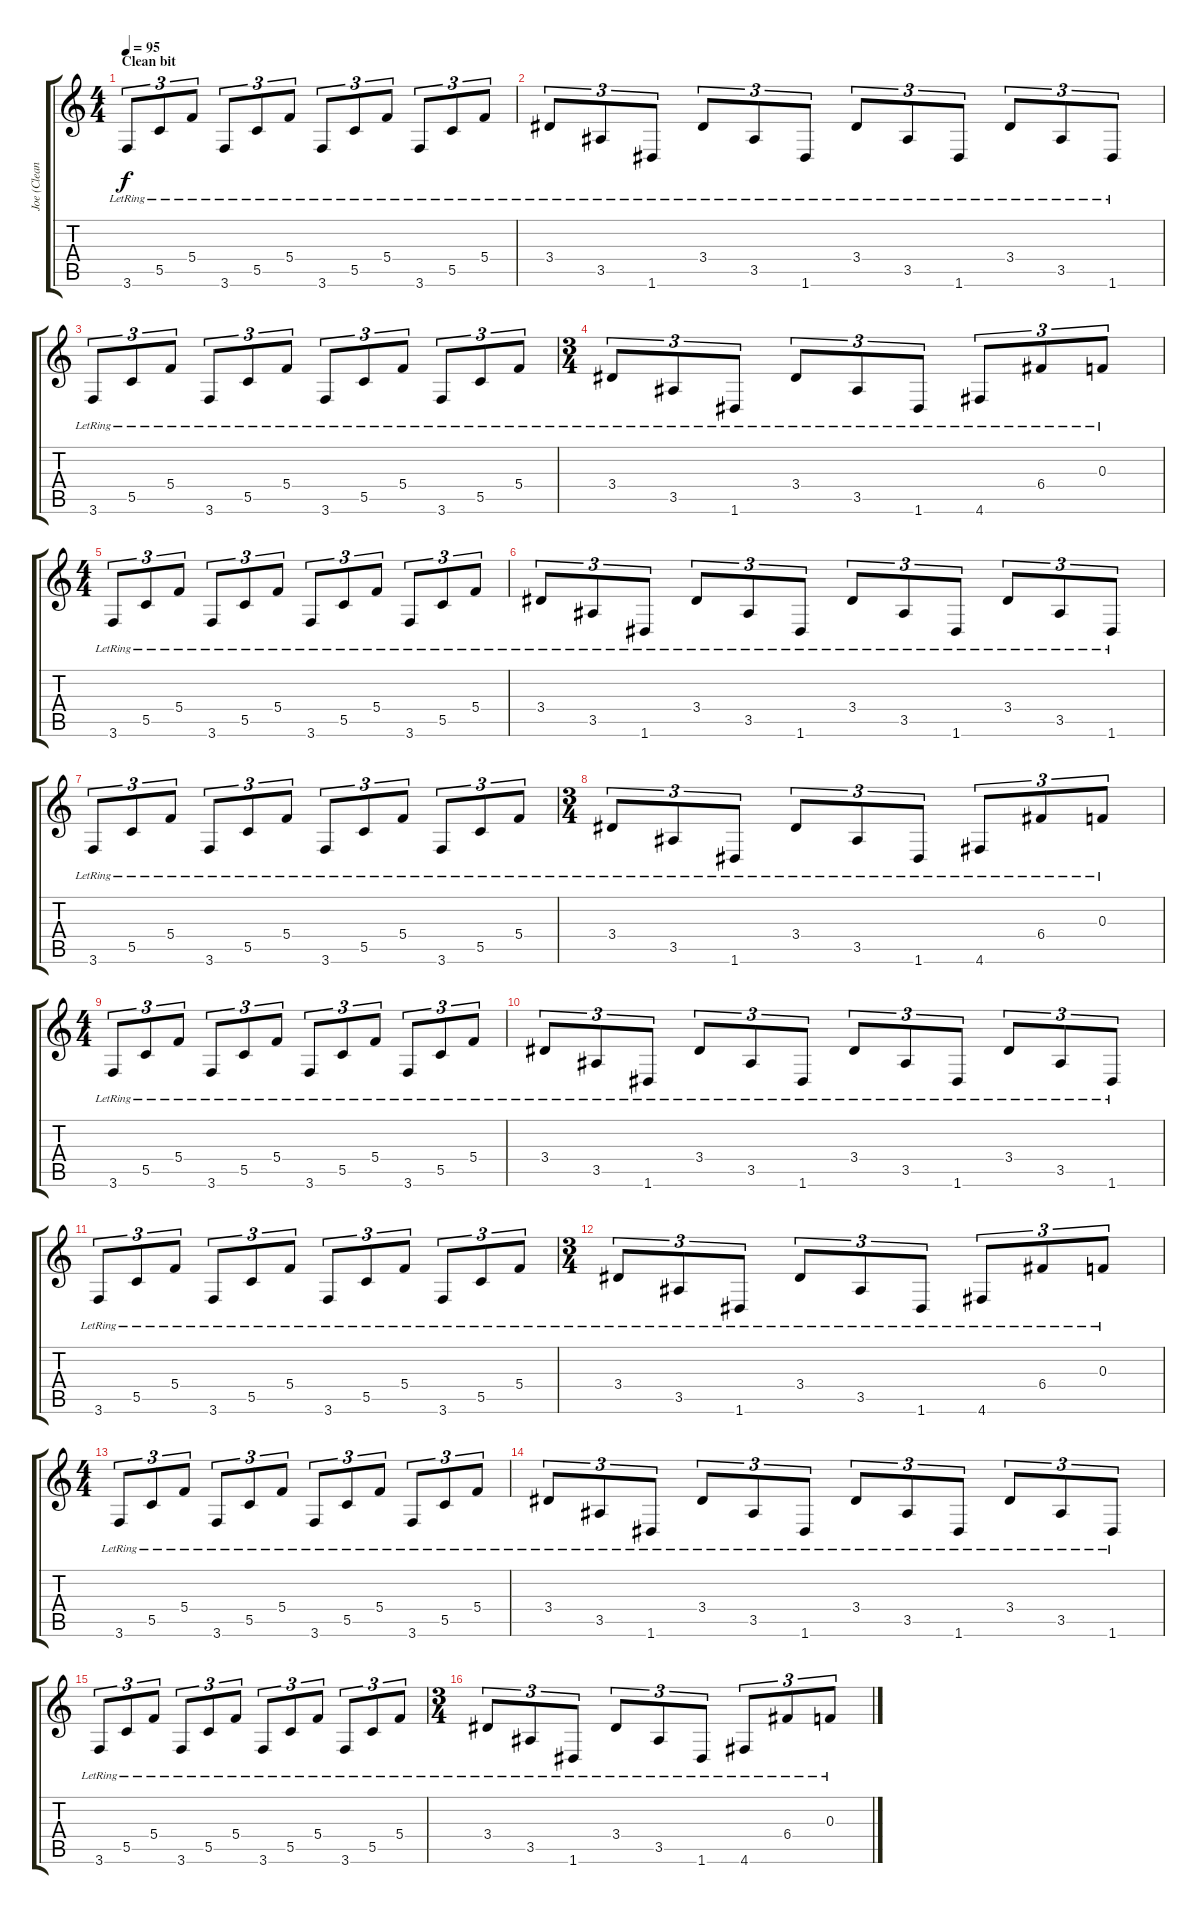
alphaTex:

\track ("Joe (Clean)" "Joe (Clean") {instrument electricguitarjazz}
\staff {score tabs}
\tuning (D4 A3 F3 C3 G2 D2) {hide}
\ts (4 4)
\section ("" "Clean bit")
\tempo 95
\clef g2
\ks c
3.6{lr}.8{tu (3 2) dy f} 5.5{lr}.8{tu (3 2)} 5.4{lr}.8{tu (3 2)} 3.6{lr}.8{tu (3 2)} 5.5{lr}.8{tu (3 2)} 5.4{lr}.8{tu (3 2)} 3.6{lr}.8{tu (3 2)} 5.5{lr}.8{tu (3 2)} 5.4{lr}.8{tu (3 2)} 3.6{lr}.8{tu (3 2)} 5.5{lr}.8{tu (3 2)} 5.4{lr}.8{tu (3 2)} |
3.4{lr}.8{tu (3 2)} 3.5{lr}.8{tu (3 2)} 1.6{lr}.8{tu (3 2)} 3.4{lr}.8{tu (3 2)} 3.5{lr}.8{tu (3 2)} 1.6{lr}.8{tu (3 2)} 3.4{lr}.8{tu (3 2)} 3.5{lr}.8{tu (3 2)} 1.6{lr}.8{tu (3 2)} 3.4{lr}.8{tu (3 2)} 3.5{lr}.8{tu (3 2)} 1.6{lr}.8{tu (3 2)} |
3.6{lr}.8{tu (3 2)} 5.5{lr}.8{tu (3 2)} 5.4{lr}.8{tu (3 2)} 3.6{lr}.8{tu (3 2)} 5.5{lr}.8{tu (3 2)} 5.4{lr}.8{tu (3 2)} 3.6{lr}.8{tu (3 2)} 5.5{lr}.8{tu (3 2)} 5.4{lr}.8{tu (3 2)} 3.6{lr}.8{tu (3 2)} 5.5{lr}.8{tu (3 2)} 5.4{lr}.8{tu (3 2)} |
\ts (3 4)
3.4{lr}.8{tu (3 2)} 3.5{lr}.8{tu (3 2)} 1.6{lr}.8{tu (3 2)} 3.4{lr}.8{tu (3 2)} 3.5{lr}.8{tu (3 2)} 1.6{lr}.8{tu (3 2)} 4.6{lr}.8{tu (3 2)} 6.4{lr}.8{tu (3 2)} 0.3{lr}.8{tu (3 2)} |
\ts (4 4)
3.6{lr}.8{tu (3 2)} 5.5{lr}.8{tu (3 2)} 5.4{lr}.8{tu (3 2)} 3.6{lr}.8{tu (3 2)} 5.5{lr}.8{tu (3 2)} 5.4{lr}.8{tu (3 2)} 3.6{lr}.8{tu (3 2)} 5.5{lr}.8{tu (3 2)} 5.4{lr}.8{tu (3 2)} 3.6{lr}.8{tu (3 2)} 5.5{lr}.8{tu (3 2)} 5.4{lr}.8{tu (3 2)} |
3.4{lr}.8{tu (3 2)} 3.5{lr}.8{tu (3 2)} 1.6{lr}.8{tu (3 2)} 3.4{lr}.8{tu (3 2)} 3.5{lr}.8{tu (3 2)} 1.6{lr}.8{tu (3 2)} 3.4{lr}.8{tu (3 2)} 3.5{lr}.8{tu (3 2)} 1.6{lr}.8{tu (3 2)} 3.4{lr}.8{tu (3 2)} 3.5{lr}.8{tu (3 2)} 1.6{lr}.8{tu (3 2)} |
3.6{lr}.8{tu (3 2)} 5.5{lr}.8{tu (3 2)} 5.4{lr}.8{tu (3 2)} 3.6{lr}.8{tu (3 2)} 5.5{lr}.8{tu (3 2)} 5.4{lr}.8{tu (3 2)} 3.6{lr}.8{tu (3 2)} 5.5{lr}.8{tu (3 2)} 5.4{lr}.8{tu (3 2)} 3.6{lr}.8{tu (3 2)} 5.5{lr}.8{tu (3 2)} 5.4{lr}.8{tu (3 2)} |
\ts (3 4)
3.4{lr}.8{tu (3 2)} 3.5{lr}.8{tu (3 2)} 1.6{lr}.8{tu (3 2)} 3.4{lr}.8{tu (3 2)} 3.5{lr}.8{tu (3 2)} 1.6{lr}.8{tu (3 2)} 4.6{lr}.8{tu (3 2)} 6.4{lr}.8{tu (3 2)} 0.3{lr}.8{tu (3 2)} |
\ts (4 4)
3.6{lr}.8{tu (3 2)} 5.5{lr}.8{tu (3 2)} 5.4{lr}.8{tu (3 2)} 3.6{lr}.8{tu (3 2)} 5.5{lr}.8{tu (3 2)} 5.4{lr}.8{tu (3 2)} 3.6{lr}.8{tu (3 2)} 5.5{lr}.8{tu (3 2)} 5.4{lr}.8{tu (3 2)} 3.6{lr}.8{tu (3 2)} 5.5{lr}.8{tu (3 2)} 5.4{lr}.8{tu (3 2)} |
3.4{lr}.8{tu (3 2)} 3.5{lr}.8{tu (3 2)} 1.6{lr}.8{tu (3 2)} 3.4{lr}.8{tu (3 2)} 3.5{lr}.8{tu (3 2)} 1.6{lr}.8{tu (3 2)} 3.4{lr}.8{tu (3 2)} 3.5{lr}.8{tu (3 2)} 1.6{lr}.8{tu (3 2)} 3.4{lr}.8{tu (3 2)} 3.5{lr}.8{tu (3 2)} 1.6{lr}.8{tu (3 2)} |
3.6{lr}.8{tu (3 2)} 5.5{lr}.8{tu (3 2)} 5.4{lr}.8{tu (3 2)} 3.6{lr}.8{tu (3 2)} 5.5{lr}.8{tu (3 2)} 5.4{lr}.8{tu (3 2)} 3.6{lr}.8{tu (3 2)} 5.5{lr}.8{tu (3 2)} 5.4{lr}.8{tu (3 2)} 3.6{lr}.8{tu (3 2)} 5.5{lr}.8{tu (3 2)} 5.4{lr}.8{tu (3 2)} |
\ts (3 4)
3.4{lr}.8{tu (3 2)} 3.5{lr}.8{tu (3 2)} 1.6{lr}.8{tu (3 2)} 3.4{lr}.8{tu (3 2)} 3.5{lr}.8{tu (3 2)} 1.6{lr}.8{tu (3 2)} 4.6{lr}.8{tu (3 2)} 6.4{lr}.8{tu (3 2)} 0.3{lr}.8{tu (3 2)} |
\ts (4 4)
3.6{lr}.8{tu (3 2)} 5.5{lr}.8{tu (3 2)} 5.4{lr}.8{tu (3 2)} 3.6{lr}.8{tu (3 2)} 5.5{lr}.8{tu (3 2)} 5.4{lr}.8{tu (3 2)} 3.6{lr}.8{tu (3 2)} 5.5{lr}.8{tu (3 2)} 5.4{lr}.8{tu (3 2)} 3.6{lr}.8{tu (3 2)} 5.5{lr}.8{tu (3 2)} 5.4{lr}.8{tu (3 2)} |
3.4{lr}.8{tu (3 2)} 3.5{lr}.8{tu (3 2)} 1.6{lr}.8{tu (3 2)} 3.4{lr}.8{tu (3 2)} 3.5{lr}.8{tu (3 2)} 1.6{lr}.8{tu (3 2)} 3.4{lr}.8{tu (3 2)} 3.5{lr}.8{tu (3 2)} 1.6{lr}.8{tu (3 2)} 3.4{lr}.8{tu (3 2)} 3.5{lr}.8{tu (3 2)} 1.6{lr}.8{tu (3 2)} |
3.6{lr}.8{tu (3 2)} 5.5{lr}.8{tu (3 2)} 5.4{lr}.8{tu (3 2)} 3.6{lr}.8{tu (3 2)} 5.5{lr}.8{tu (3 2)} 5.4{lr}.8{tu (3 2)} 3.6{lr}.8{tu (3 2)} 5.5{lr}.8{tu (3 2)} 5.4{lr}.8{tu (3 2)} 3.6{lr}.8{tu (3 2)} 5.5{lr}.8{tu (3 2)} 5.4{lr}.8{tu (3 2)} |
\ts (3 4)
3.4{lr}.8{tu (3 2)} 3.5{lr}.8{tu (3 2)} 1.6{lr}.8{tu (3 2)} 3.4{lr}.8{tu (3 2)} 3.5{lr}.8{tu (3 2)} 1.6{lr}.8{tu (3 2)} 4.6{lr}.8{tu (3 2)} 6.4{lr}.8{tu (3 2)} 0.3{lr}.8{tu (3 2)}
